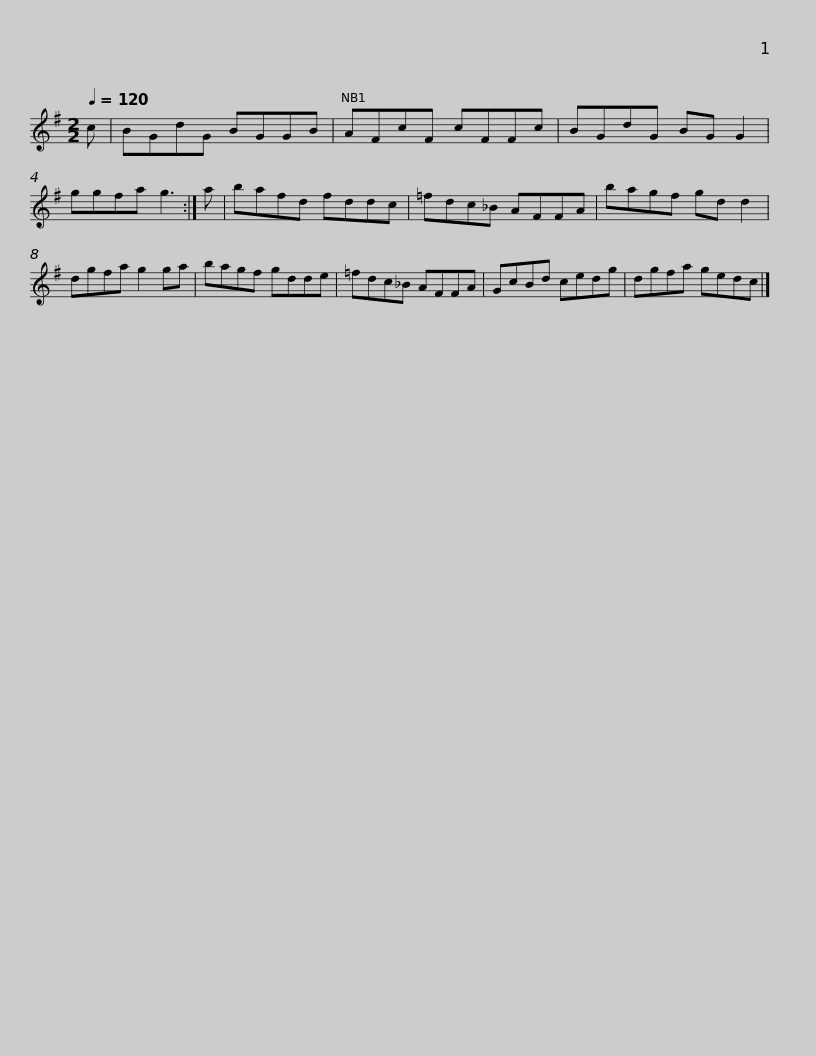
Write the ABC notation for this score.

X:1
L:1/8
Q:1/4=120
M:2/2
I:linebreak $
K:G
V:1 treble
V:1
 c | BGdG BGGB | AFcF cFFc | BGdG BG G2 | ggfa g3 :| %5
 a | bafd fddc |$ =fdc_B AFFA | bagf gd d2 | dgfa g2 ga | %10
 bagf gdde | =fdc_B AFFA |$ GcBd cedg | dgfa gedc |] %14
